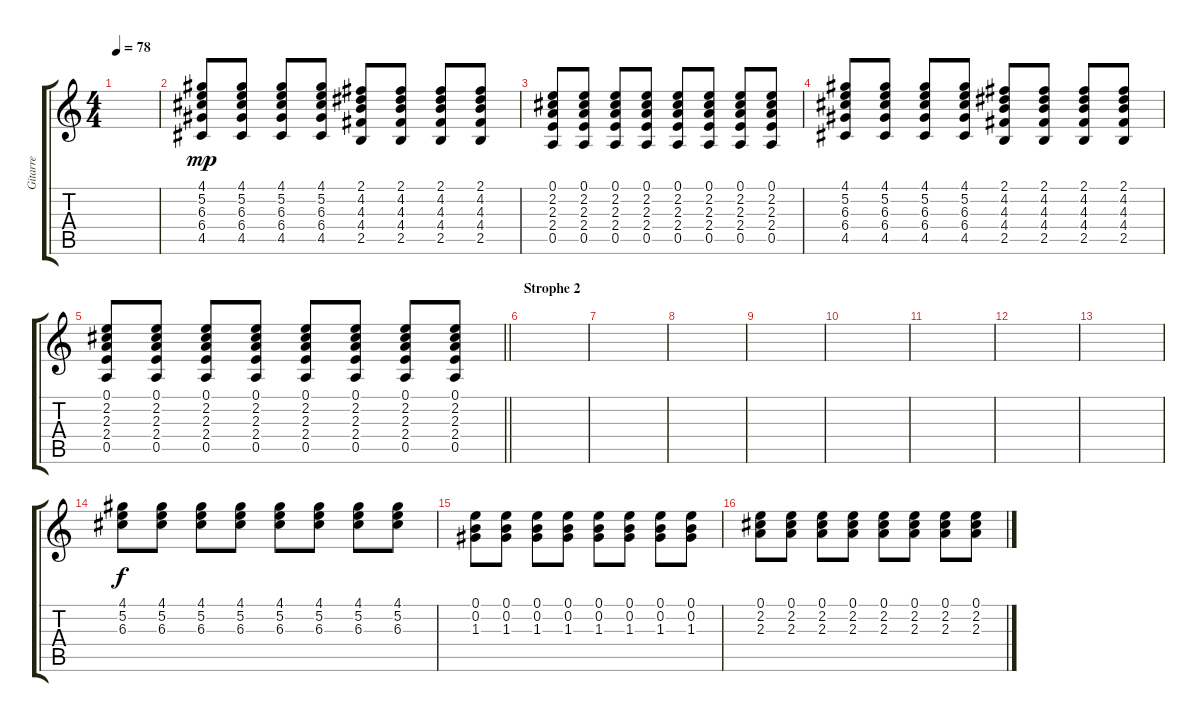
\track ("Gitarre" "Gitarre") {instrument acousticguitarsteel}
\staff {score tabs}
\tuning (E4 B3 G3 D3 A2 E2) {hide}
\ts (4 4)
\tempo 78
\clef g2
\ks c
|
(4.1 5.2 6.3 6.4 4.5).8{dy mp} (4.1 5.2 6.3 6.4 4.5).8 (4.1 5.2 6.3 6.4 4.5).8 (4.1 5.2 6.3 6.4 4.5).8 (2.1 4.2 4.3 4.4 2.5).8 (2.1 4.2 4.3 4.4 2.5).8 (2.1 4.2 4.3 4.4 2.5).8 (2.1 4.2 4.3 4.4 2.5).8 |
(0.1 2.2 2.3 2.4 0.5).8 (0.1 2.2 2.3 2.4 0.5).8 (0.1 2.2 2.3 2.4 0.5).8 (0.1 2.2 2.3 2.4 0.5).8 (0.1 2.2 2.3 2.4 0.5).8 (0.1 2.2 2.3 2.4 0.5).8 (0.1 2.2 2.3 2.4 0.5).8 (0.1 2.2 2.3 2.4 0.5).8 |
(4.1 5.2 6.3 6.4 4.5).8 (4.1 5.2 6.3 6.4 4.5).8 (4.1 5.2 6.3 6.4 4.5).8 (4.1 5.2 6.3 6.4 4.5).8 (2.1 4.2 4.3 4.4 2.5).8 (2.1 4.2 4.3 4.4 2.5).8 (2.1 4.2 4.3 4.4 2.5).8 (2.1 4.2 4.3 4.4 2.5).8 |
\barLineRight lightlight
(0.1 2.2 2.3 2.4 0.5).8 (0.1 2.2 2.3 2.4 0.5).8 (0.1 2.2 2.3 2.4 0.5).8 (0.1 2.2 2.3 2.4 0.5).8 (0.1 2.2 2.3 2.4 0.5).8 (0.1 2.2 2.3 2.4 0.5).8 (0.1 2.2 2.3 2.4 0.5).8 (0.1 2.2 2.3 2.4 0.5).8 |
\section ("" "Strophe 2")
|
|
|
|
|
|
|
|
(4.1 5.2 6.3).8{dy f} (4.1 5.2 6.3).8 (4.1 5.2 6.3).8 (4.1 5.2 6.3).8 (4.1 5.2 6.3).8 (4.1 5.2 6.3).8 (4.1 5.2 6.3).8 (4.1 5.2 6.3).8 |
(0.1 0.2 1.3).8 (0.1 0.2 1.3).8 (0.1 0.2 1.3).8 (0.1 0.2 1.3).8 (0.1 0.2 1.3).8 (0.1 0.2 1.3).8 (0.1 0.2 1.3).8 (0.1 0.2 1.3).8 |
(0.1 2.2 2.3).8 (0.1 2.2 2.3).8 (0.1 2.2 2.3).8 (0.1 2.2 2.3).8 (0.1 2.2 2.3).8 (0.1 2.2 2.3).8 (0.1 2.2 2.3).8 (0.1{ss} 2.2{ss} 2.3{ss}).8
